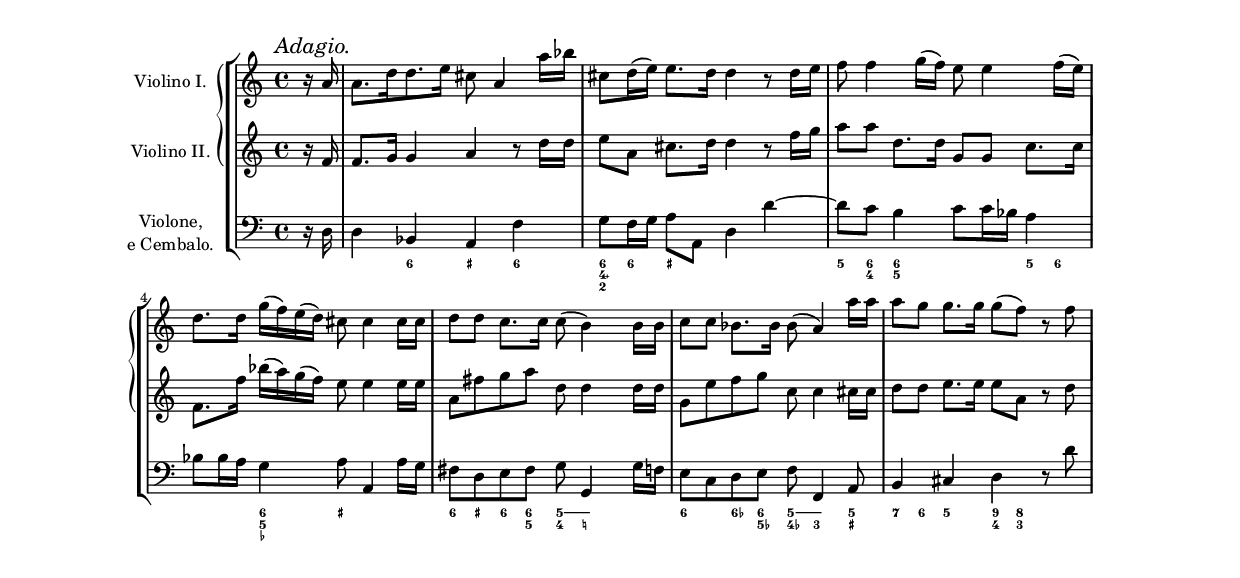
% DO NOT EDIT this file manually; it is automatically
% generated from Documentation/snippets/new
% Make any changes in Documentation/snippets/new/
% and then run scripts/auxiliar/makelsr.py
%
% This file is in the public domain.
%% Note: this file works from version 2.13.36
\version "2.13.36"
#(set-global-staff-size 15)
\paper {
  ragged-right = ##f
  line-width = 16\cm
  indent = 1.5\cm
}

\layout {
  \context {
    \Score
    \override PaperColumn #'keep-inside-line = ##t
    \override NonMusicalPaperColumn #'keep-inside-line = ##t
  }
}

% NR 2.7.3 Figured bass


\header {
  lsrtags = "headwords"
  texidoc = ""
  doctitle = "headword"
} % begin verbatim


% Arcangelo Corelli, 12 Sonate da Camera, Op. 2
% Sonata II, Allemanda
% measures 1 - 88
% Coded by Neil Puttock; modified by Carl Sorensen

extendOn = \bassFigureExtendersOn
extendOff = \bassFigureExtendersOff

\score {

  \new StaffGroup <<

    \new GrandStaff <<

      \new Staff = "violinoI" {
        \set Staff.instrumentName = \markup {
          \line { Violino I. }
        }
        \time 4/4
        \mark \markup { \italic Adagio. }
        \partial 8
        r16 a'16 |
        a'8. [ d''16 d''8.  e''16 ] cis''8 a'4 a''16 bes''16 |
        cis''8 d''16 ( e'' ) e''8.  d''16 d''4 r8 d''16 e''16 |
        f''8 f''4 g''16 ( f''16 ) e''8 e''4 f''16 ( e''16 ) |
        d''8.  d''16 g''16 ( f''16 ) e''16 ( d''16 ) cis''8
            cis''4 cis''16 cis''16 |
        d''8 d''8 c''8.  c''16 c''8 ( b'4 ) b'16 b'16 |
        c''8 c''8 bes'8.  bes'16 bes'8 ( a'4 ) a''16 a''16 |
        a''8 g''8 g''8.  g''16 g''8 ( f''8 ) r8 f''8 |
      }

      \new Staff = "violinoII" {
        \set Staff.instrumentName = \markup {
          \line { Violino II. }
        }
        \time 4/4
        \partial 8
        r16 f'16 |
        f'8.  g'16 g'4 a'4 r8 d''16 d''16 |
        e''8 a'8 cis''8.  d''16 d''4 r8 f''16 g''16 |
        a''8 a''8 d''8.  d''16 g'8 g'8 c''8.  c''16 |
        f'8.  f''16 bes''16 ( a''16 ) g''16 ( f''16 ) e''8 e''4 e''16 e''16 |
        a'8 fis''8 g''8 a''8 d''8 d''4 d''16 d''16 |
        g'8 e''8 f''8 g''8 c''8 c''4 cis''16 cis''16 |
        d''8 d''8 e''8.  e''16 e''8 a'8 r8 d''8 |
      }

    >>

    \new Staff = "violone" {
      \set Staff.instrumentName = \markup {
        \center-column {
          Violone,
          \line { e Cembalo. }
        }
      }
      \time 4/4
      \clef bass
      \partial 8
      r16 d16 |
      d4 bes,4 a,4 f4 |
      g8 f16 g16 a8 a,8 d4 d'4 ~ |
      d'8 c'8 b4 c'8 c'16 bes16 a4 |
      bes8 bes16 a16 g4 a8 a,4 a16 g16 |
      fis8 d8 e8 fis8 g8 g,4 g16 f16 |
      e8 c8 d8 e8 f8 f,4 a,8 |
      b,4 cis4 d4 r8 d'8 |
    }

    \new FiguredBass \figuremode {
      \set figuredBassAlterationDirection = #RIGHT
      \set figuredBassPlusDirection = #RIGHT
      \override BassFigureAlignment #'stacking-dir = #DOWN
      s8 |
      s4 <6>4 <_+>4 <6>4 |
      <6 4\+ 2>8 <6>8 <_+> s8 s2 |
      <5>8 <6 4>8 <6 5>4 s4 <5>8 <6>8 |
      s4 <6 5 _-> <_+>2 |
      <6>8 <_+>8 <6>8 <6 5>8 <5 4>8 \extendOn <5 _!>8 \extendOff s4 |
      <6>4 <6->8 <6 5->8 <5 4->8 \extendOn <5 3>4 \extendOff <5 _+>8 |
      <7>8 <6>8 <5>4 <9 4>8 <8 3>8 s4 |
    }

  >>

  \layout {
    \context {
      \Score
      \override RehearsalMark #'break-align-symbols = #'(time-signature)
      \override RehearsalMark #'self-alignment-X = #LEFT
      \override TimeSignature #'break-align-anchor-alignment = #LEFT
    }
  }
}
